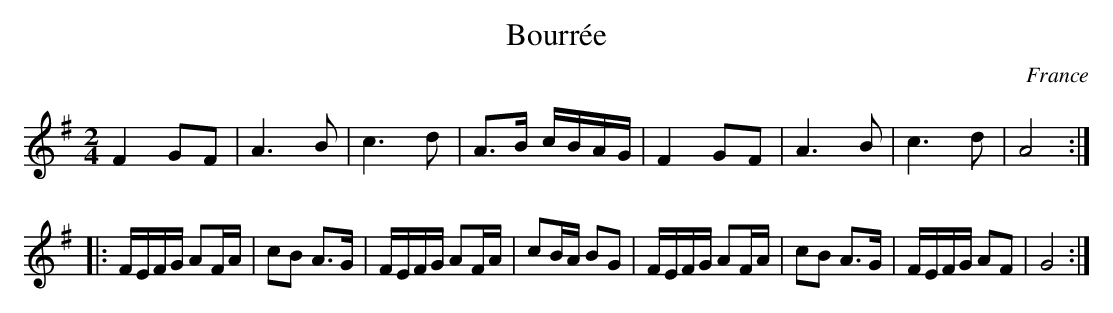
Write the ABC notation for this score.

X:1
T:Bourrée
M:2/4
O:France
K:G major
F4 G2F2| A6B2| c6 d2| A3B cBAG| F4 G2F2| A6 B2| c6 d2| A8 ::
FEFG A2FA| c2B2 A3G| FEFG A2FA| c2BA B2G2| \
FEFG A2FA| c2B2 A3G| FEFG A2F2| G8:|
